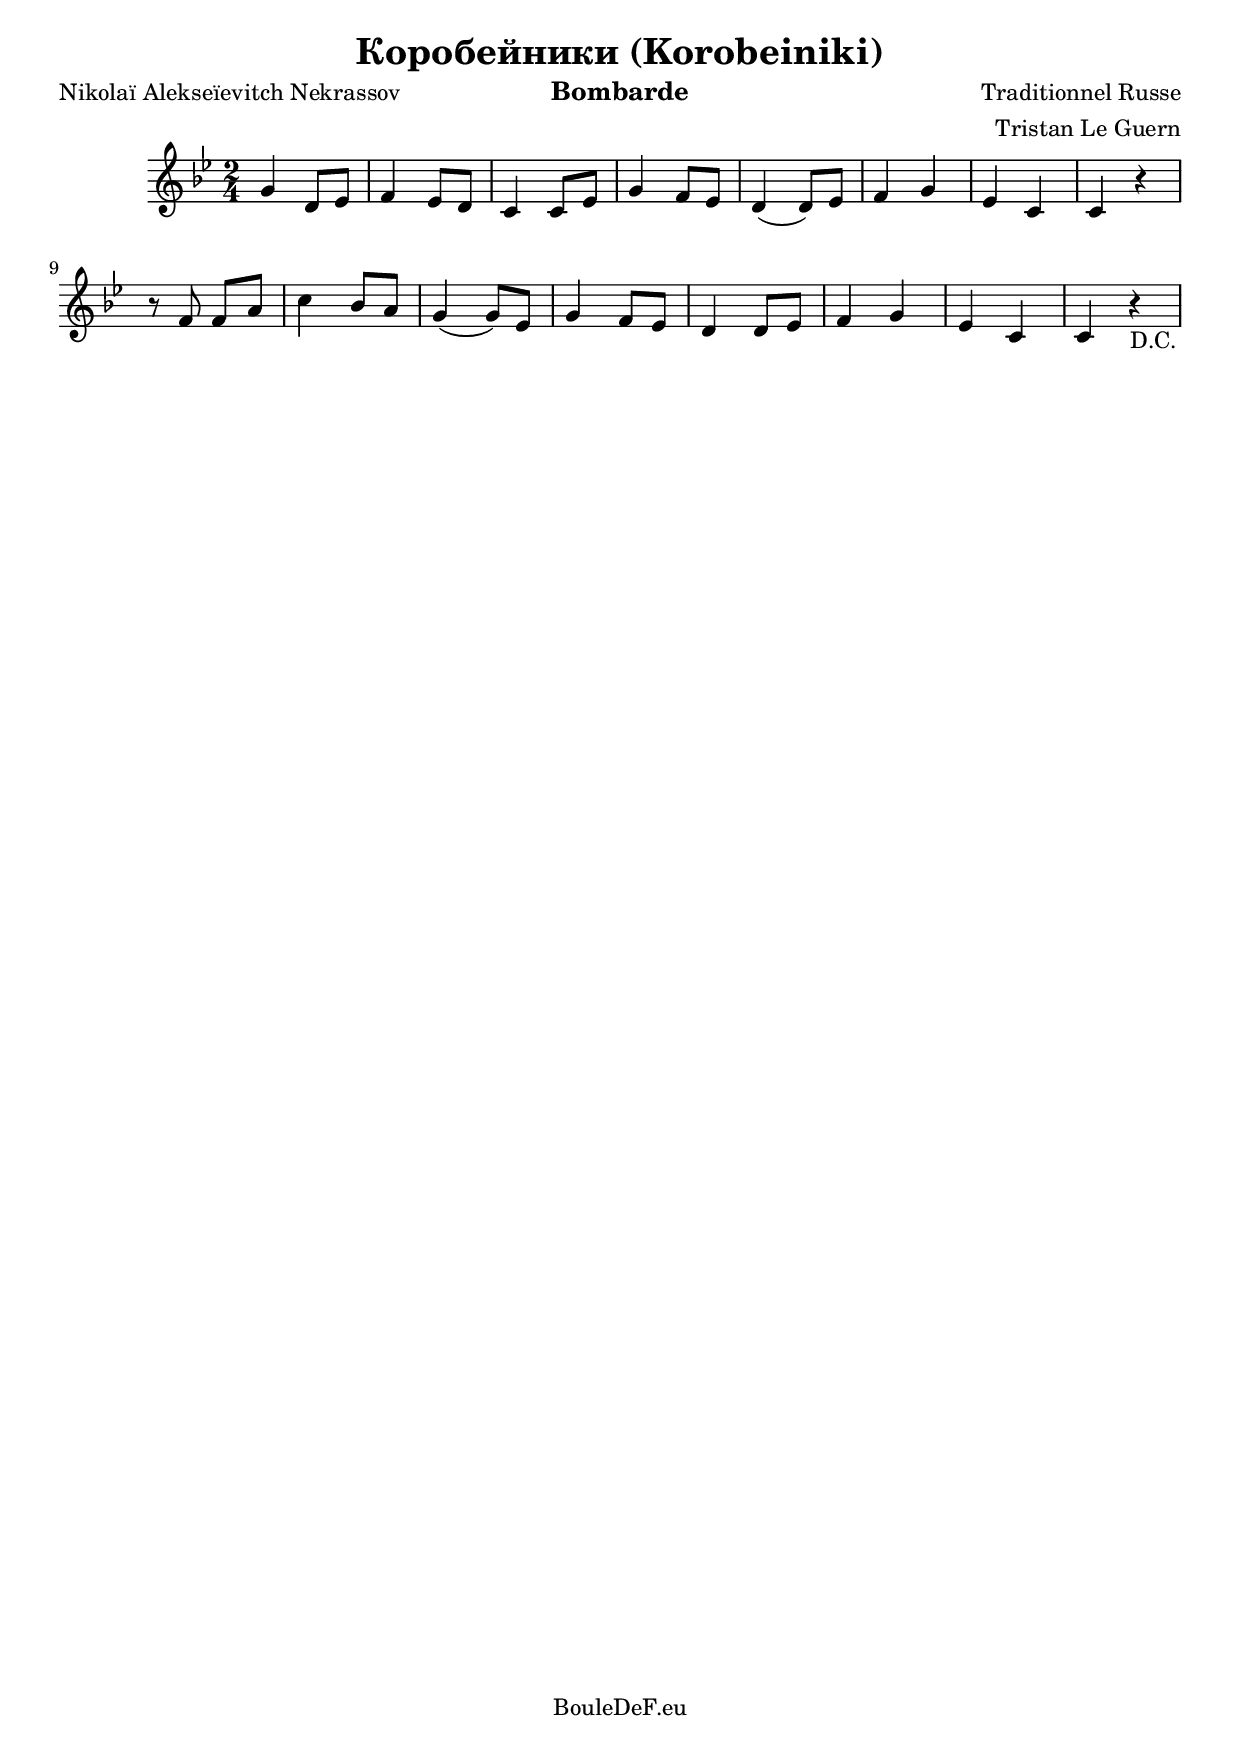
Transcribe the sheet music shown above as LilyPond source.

\version "2.16.0"
\include "italiano.ly"

\header {
	title = "Коробейники (Korobeiniki)"
	poet = "Nikolaï Alekseïevitch Nekrassov"
	composer = "Traditionnel Russe"
	arranger = "Tristan Le Guern"
	instrument = "Bombarde"
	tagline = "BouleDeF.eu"
}

\score {
	\new Staff \relative si {
		\clef "treble"
		\key sib \major
		\time 2/4
	
		sol'4 re8 mib
		| fa4 mib8 re
		| do4 do8 mib
		| sol4 fa8 mib
		| re4( re8) mib
		| fa4 sol
		| mib do 
		| do r
		\break
	
		r8 fa fa la
		| do4 sib8 la
		| sol4( sol8) mib
		| sol4 fa8 mib
		| re4 re8 mib
		| fa4 sol
		| mib do
		| do r_"D.C."
		\break
	}
}

